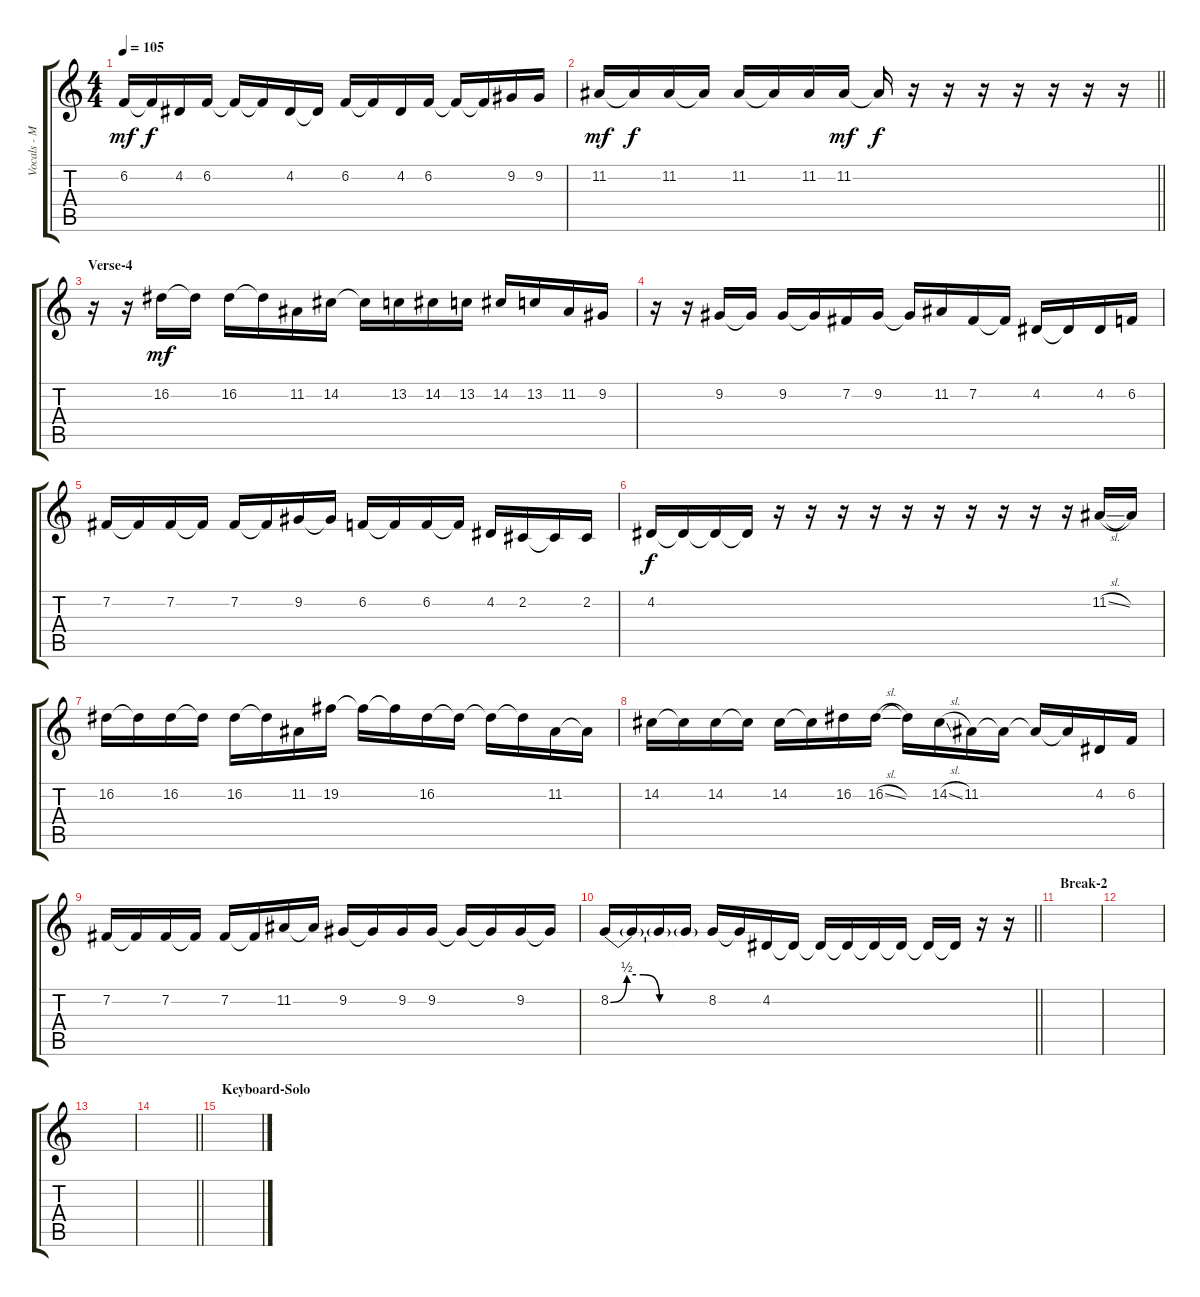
\track ("Vocals - Mizan" "Vocals - M") {instrument trumpet}
\staff {score tabs}
\tuning (E4 B3 G3 D3 A2 E2) {hide}
\ts (4 4)
\tempo 105
\clef g2
\ks c
6.2.16{dy mf} 6.2{t}.16{dy f} 4.2.16 6.2.16 6.2{t}.16 6.2{t}.16 4.2.16 4.2{t}.16 6.2.16 6.2{t}.16 4.2.16 6.2.16 6.2{t}.16 6.2{t}.16 9.2.16 9.2.16 |
\barLineRight lightlight
11.2.16{dy mf} 11.2{t}.16{dy f} 11.2.16 11.2{t}.16 11.2.16 11.2{t}.16 11.2.16 11.2.16{dy mf} 11.2{t}.16{dy f} r.16 r.16 r.16 r.16 r.16 r.16 r.16 |
\section ("" "Verse-4")
r.16 r.16 16.2.16{dy mf} 16.2{t}.16 16.2.16 16.2{t}.16 11.2.16 14.2.16 14.2{t}.16 13.2.16 14.2.16 13.2.16 14.2.16 13.2.16 11.2.16 9.2.16 |
r.16 r.16 9.2.16 9.2{t}.16 9.2.16 9.2{t}.16 7.2.16 9.2.16 9.2{t}.16 11.2.16 7.2.16 7.2{t}.16 4.2.16 4.2{t}.16 4.2.16 6.2.16 |
7.2.16 7.2{t}.16 7.2.16 7.2{t}.16 7.2.16 7.2{t}.16 9.2.16 9.2{t}.16 6.2.16 6.2{t}.16 6.2.16 6.2{t}.16 4.2.16 2.2.16 2.2{t}.16 2.2.16 |
4.2.16{dy f} 4.2{t}.16 4.2{t}.16 4.2{t}.16 r.16 r.16 r.16 r.16 r.16 r.16 r.16 r.16 r.16 r.16 11.2{sl}.16 11.2{t}.16 |
16.2.16 16.2{t}.16 16.2.16 16.2{t}.16 16.2.16 16.2{t}.16 11.2.16 19.2.16 19.2{t}.16 19.2{t}.16 16.2.16 16.2{t}.16 16.2{t}.16 16.2{t}.16 11.2.16 11.2{t}.16 |
14.2.16 14.2{t}.16 14.2.16 14.2{t}.16 14.2.16 14.2{t}.16 16.2.16 16.2{sl}.16 16.2{t}.16 14.2{sl}.16 11.2.16 11.2{t}.16 11.2{t}.16 11.2{t}.16 4.2.16 6.2.16 |
7.2.16 7.2{t}.16 7.2.16 7.2{t}.16 7.2.16 7.2{t}.16 11.2.16 11.2{t}.16 9.2.16 9.2{t}.16 9.2.16 9.2.16 9.2{t}.16 9.2{t}.16 9.2.16 9.2{t}.16 |
\barLineRight lightlight
8.2{be (custom 0 0 10 2 20 2 30 0 60 0)}.16 8.2{t}.16 8.2{t}.16 8.2{t}.16 8.2.16 8.2{t}.16 4.2.16 4.2{t}.16 4.2{t}.16 4.2{t}.16 4.2{t}.16 4.2{t}.16 4.2{t}.16 4.2{t}.16 r.16 r.16 |
\section ("" "Break-2")
|
|
|
\barLineRight lightlight
|
\section ("" "Keyboard-Solo")
